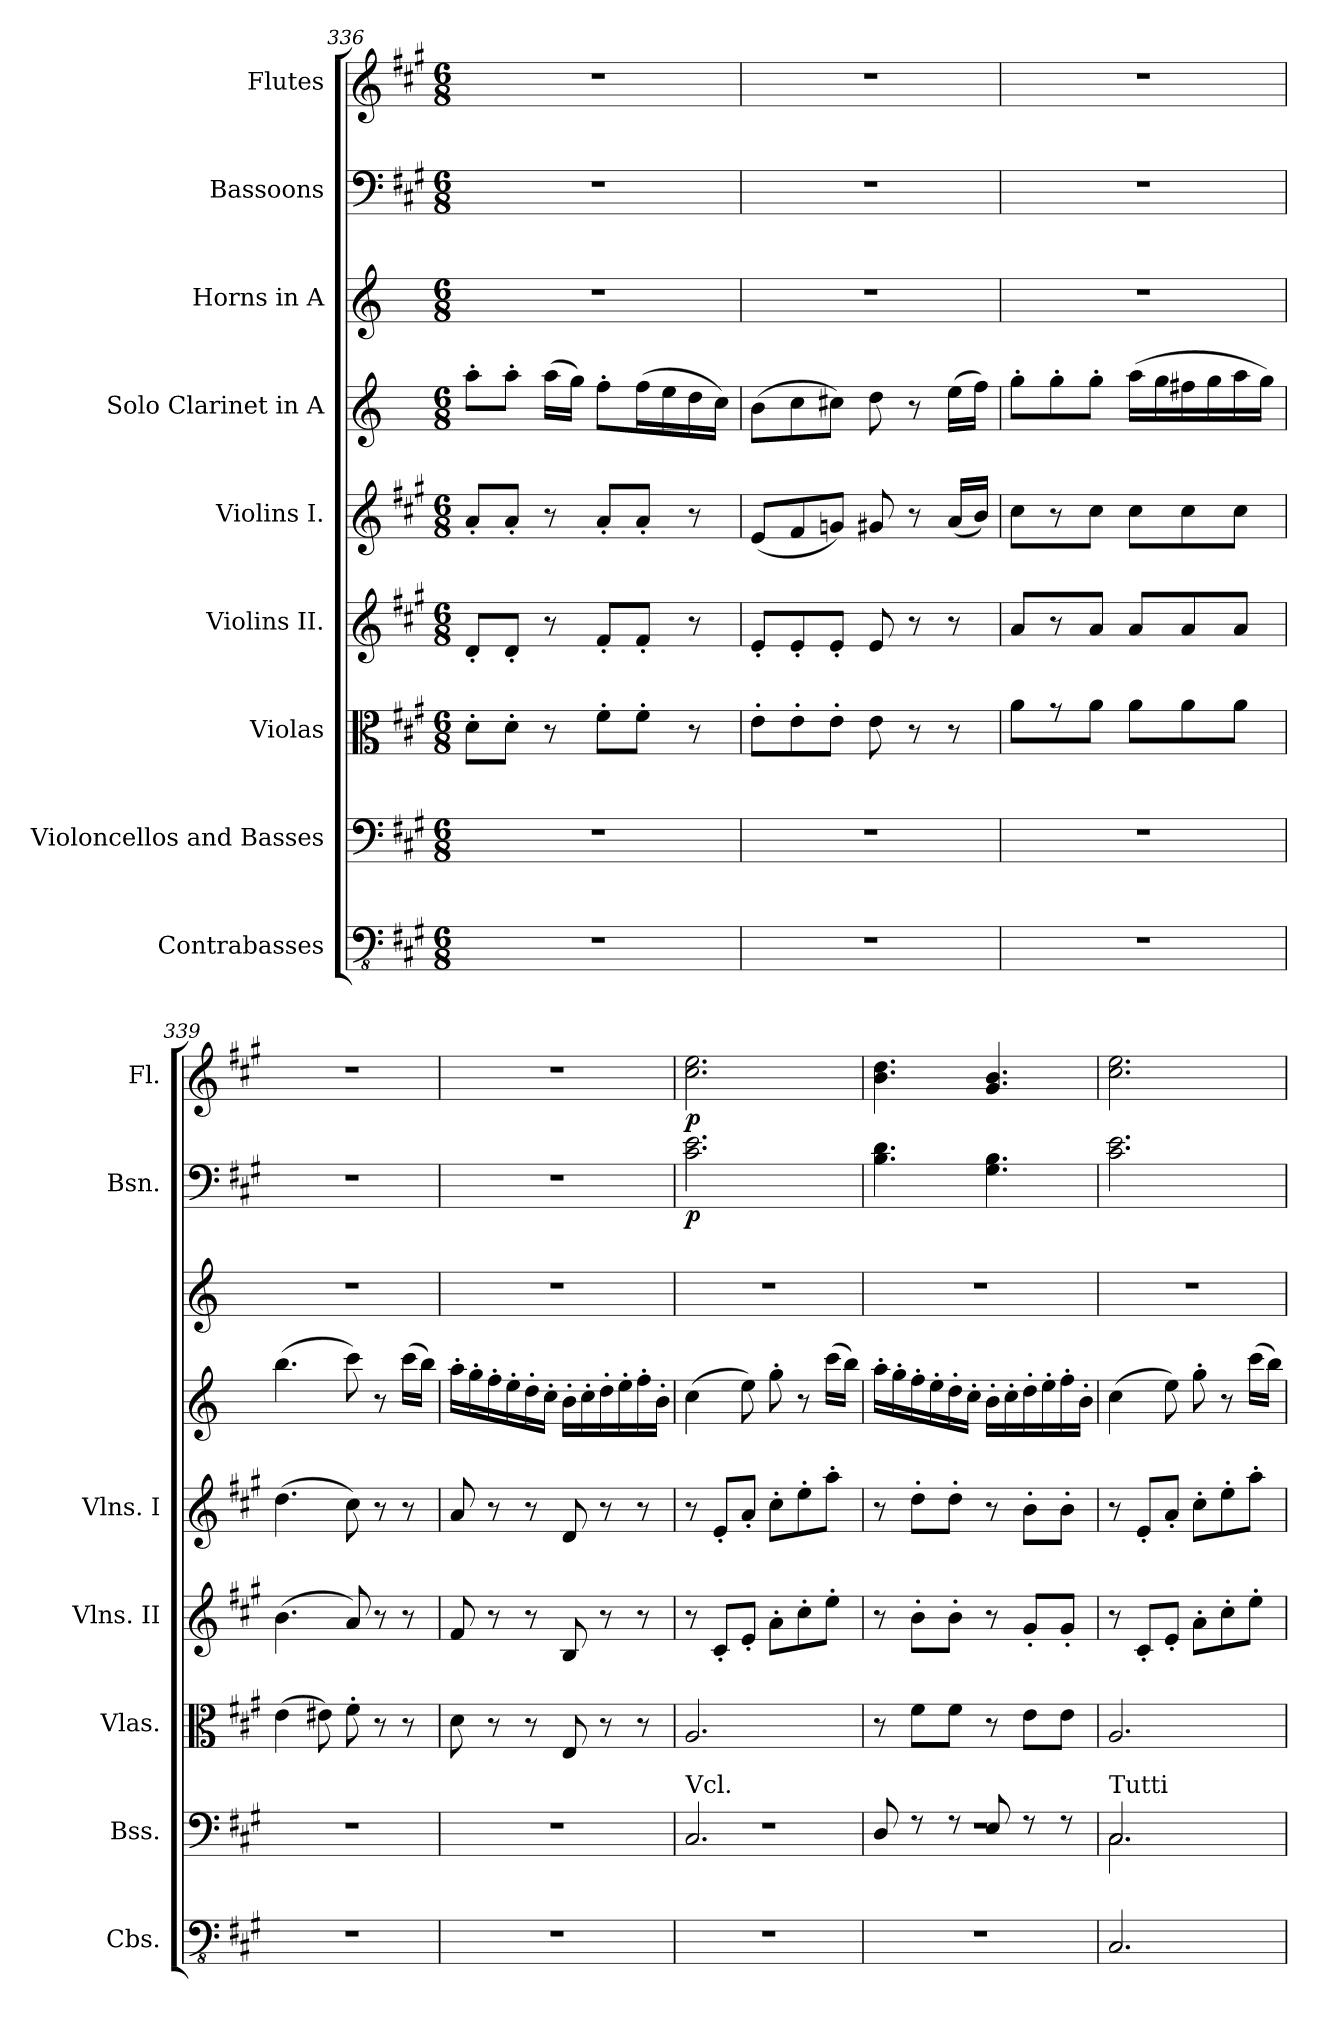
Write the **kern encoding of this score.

**kern	**kern	**kern	**kern	**kern	**kern	**kern	**kern	**dynam	**kern	**dynam
*part9	*part8	*part7	*part6	*part5	*part4	*part3	*part2	*part2	*part1	*part1
*staff9	*staff8	*staff7	*staff6	*staff5	*staff4	*staff3	*staff2	*staff2	*staff1	*staff1
*I"Contrabasses	*I"Violoncellos and Basses	*I"Violas	*I"Violins II.	*I"Violins I.	*I"Solo Clarinet in A	*I"Horns in A	*I"Bassoons	*	*I"Flutes	*
*I'Cbs.	*I'Bss.	*I'Vlas.	*I'Vlns. II	*I'Vlns. I	*	*	*I'Bsn.	*	*I'Fl.	*
*clefFv4	*clefF4	*clefC3	*clefG2	*clefG2	*clefG2	*clefG2	*clefF4	*	*clefG2	*
*	*	*	*	*	*ITrd2c3	*ITrd2c3	*	*	*	*
*k[f#c#g#]	*k[f#c#g#]	*k[f#c#g#]	*k[f#c#g#]	*k[f#c#g#]	*k[f#c#g#]	*k[f#c#g#]	*k[f#c#g#]	*	*k[f#c#g#]	*
*M6/8	*M6/8	*M6/8	*M6/8	*M6/8	*M6/8	*M6/8	*M6/8	*	*M6/8	*
=336	=336	=336	=336	=336	=336	=336	=336	=336	=336	=336
2.r	2.r	8d'\L	8d'/L	8a'/L	8ff#'\L	2.r	2.r	.	2.r	.
.	.	8d'\J	8d'/J	8a'/J	8ff#'\J	.	.	.	.	.
.	.	8r	8r	8r	(>16ff#\LL	.	.	.	.	.
.	.	.	.	.	16ee\JJ)	.	.	.	.	.
.	.	8f#'\L	8f#'/L	8a'/L	8dd'\L	.	.	.	.	.
.	.	8f#'\J	8f#'/J	8a'/J	(>16dd\L	.	.	.	.	.
.	.	.	.	.	16cc#\	.	.	.	.	.
.	.	8r	8r	8r	16b\	.	.	.	.	.
.	.	.	.	.	16a\JJ)	.	.	.	.	.
=337	=337	=337	=337	=337	=337	=337	=337	=337	=337	=337
2.r	2.r	8e'\L	8e'/L	(<8e/L	(>8g#\L	2.r	2.r	.	2.r	.
.	.	8e'\	8e'/	8f#/	8a\	.	.	.	.	.
.	.	8e'\J	8e'/J	8gn/J)	8a#X\J)	.	.	.	.	.
.	.	8e\	8e/	8g#X/	8b\	.	.	.	.	.
.	.	8r	8r	8r	8r	.	.	.	.	.
.	.	8r	8r	(<16a/LL	(>16cc#\LL	.	.	.	.	.
.	.	.	.	16b/JJ)	16dd\JJ)	.	.	.	.	.
=338	=338	=338	=338	=338	=338	=338	=338	=338	=338	=338
2.r	2.r	8a\L	8a/L	8cc#\L	8ee'\L	2.r	2.r	.	2.r	.
.	.	8rg	8r	8r	8ee'\	.	.	.	.	.
.	.	8a\J	8a/J	8cc#\J	8ee'\J	.	.	.	.	.
.	.	8a\L	8a/L	8cc#\L	(>16ff#\LL	.	.	.	.	.
.	.	.	.	.	16ee\	.	.	.	.	.
.	.	8a\	8a/	8cc#\	16dd#X\	.	.	.	.	.
.	.	.	.	.	16ee\	.	.	.	.	.
.	.	8a\J	8a/J	8cc#\J	16ff#\	.	.	.	.	.
.	.	.	.	.	16ee\JJ)	.	.	.	.	.
!!LO:PB:g=z
=339	=339	=339	=339	=339	=339	=339	=339	=339	=339	=339
2.r	2.r	(>4e\	(>4.b\	(>4.dd\	(>4.gg#\	2.r	2.r	.	2.r	.
.	.	8e#X\)	.	.	.	.	.	.	.	.
.	.	8f#'\	8a/)	8cc#\)	8aa\)	.	.	.	.	.
.	.	8r	8r	8r	8r	.	.	.	.	.
.	.	8r	8r	8r	(>16aa\LL	.	.	.	.	.
.	.	.	.	.	16gg#\JJ)	.	.	.	.	.
=340	=340	=340	=340	=340	=340	=340	=340	=340	=340	=340
2.r	2.r	8d\	8f#/	8a/	16ff#'\LL	2.r	2.r	.	2.r	.
.	.	.	.	.	16ee'\	.	.	.	.	.
.	.	8r	8r	8r	16dd'\	.	.	.	.	.
.	.	.	.	.	16cc#'\	.	.	.	.	.
.	.	8r	8r	8r	16b'\	.	.	.	.	.
.	.	.	.	.	16a'\JJ	.	.	.	.	.
.	.	8E/	8B/	8d/	16g#'\LL	.	.	.	.	.
.	.	.	.	.	16a'\	.	.	.	.	.
.	.	8r	8r	8r	16b'\	.	.	.	.	.
.	.	.	.	.	16cc#'\	.	.	.	.	.
.	.	8r	8r	8r	16dd'\	.	.	.	.	.
.	.	.	.	.	16g#'\JJ	.	.	.	.	.
=341	=341	=341	=341	=341	=341	=341	=341	=341	=341	=341
*	*^	*	*	*	*	*	*	*	*	*
!	!LO:TX:a:t=Vcl.	!	!	!	!	!	!	!	!	!	!
!	!	!	!	!	!	!	!	!	!LO:DY:b	!	!LO:DY:b
2.r	2.C#/	2.rF	2.A/	8r	8r	(>4a\	2.r	2.c#\ 2.e\	p	2.cc#\ 2.ee\	p
.	.	.	.	8c#'/L	8e'/L	.	.	.	.	.	.
.	.	.	.	8e'/J	8a'/J	8cc#\)	.	.	.	.	.
.	.	.	.	8a'\L	8cc#'\L	8ee'\	.	.	.	.	.
.	.	.	.	8cc#'\	8ee'\	8r	.	.	.	.	.
.	.	.	.	8ee'\J	8aa'\J	(>16aa\LL	.	.	.	.	.
.	.	.	.	.	.	16gg#\JJ)	.	.	.	.	.
=342	=342	=342	=342	=342	=342	=342	=342	=342	=342	=342	=342
2.r	8D/	2.rF	8r	8r	8r	16ff#'\LL	2.r	4.B\ 4.d\	.	4.b\ 4.dd\	.
.	.	.	.	.	.	16ee'\	.	.	.	.	.
.	8r	.	8f#\L	8b'\L	8dd'\L	16dd'\	.	.	.	.	.
.	.	.	.	.	.	16cc#'\	.	.	.	.	.
.	8r	.	8f#\J	8b'\J	8dd'\J	16b'\	.	.	.	.	.
.	.	.	.	.	.	16a'\JJ	.	.	.	.	.
.	8E/	.	8r	8r	8r	16g#'\LL	.	4.G#\ 4.B\	.	4.g#/ 4.b/	.
.	.	.	.	.	.	16a'\	.	.	.	.	.
.	8r	.	8e\L	8g#'/L	8b'\L	16b'\	.	.	.	.	.
.	.	.	.	.	.	16cc#'\	.	.	.	.	.
.	8r	.	8e\J	8g#'/J	8b'\J	16dd'\	.	.	.	.	.
.	.	.	.	.	.	16g#'\JJ	.	.	.	.	.
=343	=343	=343	=343	=343	=343	=343	=343	=343	=343	=343	=343
!	!LO:TX:a:t=Tutti	!	!	!	!	!	!	!	!	!	!
2.CC#/	2.C#/	2.C#\	2.A/	8r	8r	(>4a\	2.r	2.c#\ 2.e\	.	2.cc#\ 2.ee\	.
.	.	.	.	8c#'/L	8e'/L	.	.	.	.	.	.
.	.	.	.	8e'/J	8a'/J	8cc#\)	.	.	.	.	.
.	.	.	.	8a'\L	8cc#'\L	8ee'\	.	.	.	.	.
.	.	.	.	8cc#'\	8ee'\	8r	.	.	.	.	.
.	.	.	.	8ee'\J	8aa'\J	(>16aa\LL	.	.	.	.	.
.	.	.	.	.	.	16gg#\JJ)	.	.	.	.	.
*	*v	*v	*	*	*	*	*	*	*	*	*
=	=	=	=	=	=	=	=	=	=	=
*-	*-	*-	*-	*-	*-	*-	*-	*-	*-	*-
